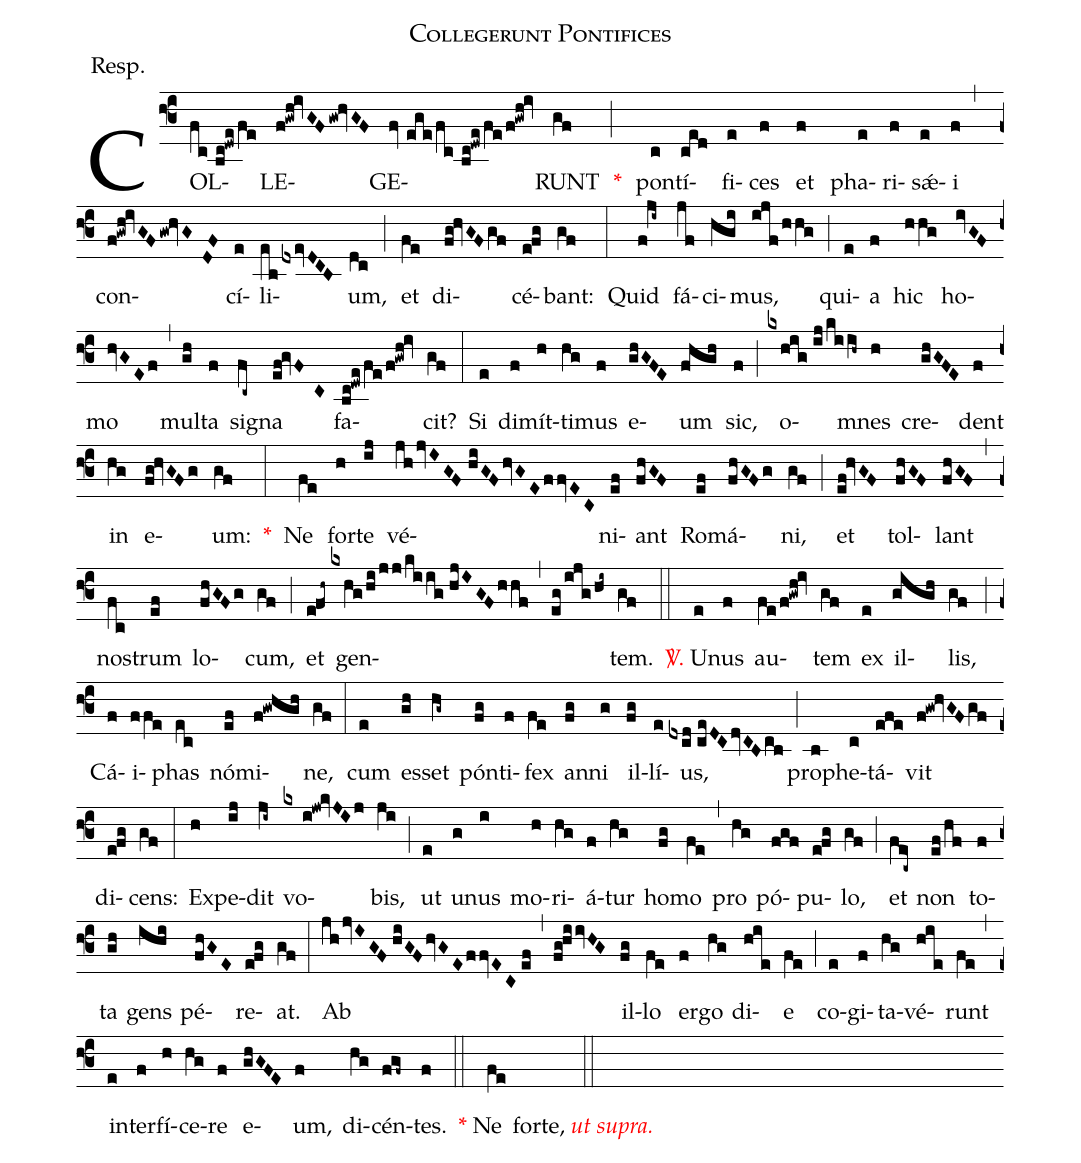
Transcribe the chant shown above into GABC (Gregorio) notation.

name:Collegerunt Pontifices;
annotation:Resp.;
mode:II.;
%%
(f3) COL(fc//bc!dwe/fe)LE(f!gwh!ivGFgw!hvGF)GE(fv//ege/fc//bc!dwe/fe/f!gwh!iv)RUNT(gf) <v>\red{*}</v>(;) pon(c)tí(ced)fi(e)ces(f) et(f) pha(e)ri(f)s<sp>'ae</sp>(e)i(f) (,) con(f!gwh!ivGFgw!hvGDF)cí(e)li(ebdxevDCB)um,(dc) (;) et(fe) di(fg!hvGFgf)cé(e!fg)bant:(gf) (:) Quid(f!ji~) fá(jf)ci(hgi)mus,(ijf/hhg) (;) qui(e)a(f) hic(hhg) ho(ivGF)mo(hvGEf) (,) mul(gh)ta(f) si(fc~)gna(ef!gvFC) fa(bc!dwe/fe/f!gwh!iv)cit?(gf) (:) Si(e) di(f)mít(h)ti(hg)mus(f) e(ghGFE)um(fhgh) sic,(f) (;) o(kx!hig//ij/kiih~)mnes(h) cre(ghGFE)dent(f) in(hg) e(fg!hvGFg)um:(gf) <v>\red{*}</v>(:) Ne(fe) for(h)te(ij) vé(jhjvIGF//hiGFhvGEffvEC)ni(ef)ant(fhGF) Ro(ef)má(fhGFg)ni,(gf) (;) et(ef!hvGF) tol(fhGF)lant(fhGF) (,) no(fc)strum(ef) lo(fhGFg)cum,(gf) (;) et(e!fh~) gen(kxhg/hi/jj/kiig//hjIGFhhf,eg/ijg/hi~)tem.(gf) (::) <v>\red{\Vbar.}</v> U(e)nus(f) au(fe/f!gwh!iv)tem(gf) ex(e) il(gigh)lis,(gf) (;) Cá(f)i(ffe)phas(ec) nó(ef)mi(f!gwhgh)ne,(gf) (:) cum(e) es(gh)set(hg~) pón(fg)ti(f)fex(fe) an(fg)ni(g) il(fg)lí(e)us,(dxcd//ceDCdvCBcb) (;) pro(b)phe(c)tá(efe)vit(f!gw!hvGFgf) di(e!fg)cens:(gf) (:) Ex(h)pe(ij)dit(ji~) vo(kx//i!jw!kvJIj)bis,(ji) (;) ut(e) u(g)nus(i) mo(h)ri(hg)á(f)tur(hg) ho(fg)mo(fe) (,) pro(hg) pó(fgf)pu(e!fg)lo,(gf) (;) et(fec~) non(ef/hf) to(f)ta(gh) gens(ihi) pé(fhGE)re(e!fg)at.(gf) (:) Ab(jhjvIGF//hiGFhvGEffvEC//ef) (,) (fg!hiivHG) il(fg)lo(fe) er(f)go(hg) di(hie)e(fe) (;) co(e)gi(f)ta(hg)vé(hie)runt(fe) (,) in(e)ter(f)fí(h)ce(hg)re(f) e(ghGFE)um,(f) di(hg)cén(fgf~)tes.(f) (::) <v>\red{*}</v> Ne(fe) forte, <v>\redit{ut supra.}</v> (::)
